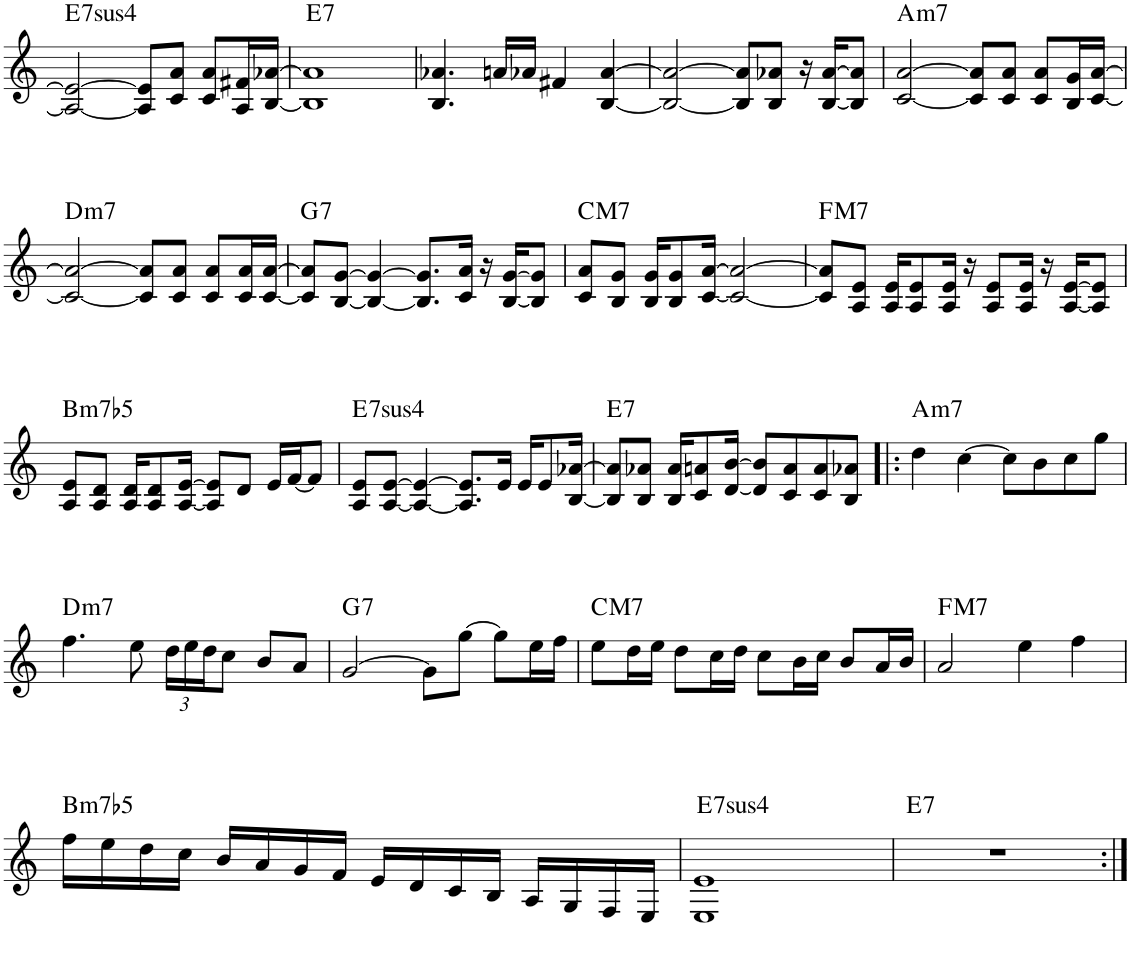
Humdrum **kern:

**kern	**harte
*part1	*part1
*staff1	*
*I"Piano	*
*I'Pno.	*
!!LO:PB:g=z
*clefG2	*
*k[]	*
*M4/4	*
=71	=71
!	!LO:H:kt=74
2A/_ 2e/_	E:sus4(7)
8A/] 8e/]L	.
8c/ 8a/J	.
8c/ 8a/L	.
16A/ 16f#X/L	.
[16B/ [16a-X/JJ	.
=72	=72
!	!LO:H:kt=7
1B] 1a-]	E:7
=73	=73
4.B/ 4.a-X/	.
16an/LL	.
16a-X/JJ	.
4f#X/	.
[4B/ [4a-/	.
=74	=74
2B/_ 2a-/_	.
8B/] 8a-/]L	.
8B/ 8a-X/J	.
16r	.
[16B/ [16a-/KL	.
8B/] 8a-/]J	.
=75	=75
!	!LO:H:kt=m7
[2c/ [2a/	A:min7
8c/] 8a/]L	.
8c/ 8a/J	.
8c/ 8a/L	.
16B/ 16g/L	.
[16c/ [16a/JJ	.
!!LO:LB:g=z
=76	=76
!	!LO:H:kt=m7
2c/_ 2a/_	D:min7
8c/] 8a/]L	.
8c/ 8a/J	.
8c/ 8a/L	.
16c/ 16a/L	.
[16c/ [16a/JJ	.
=77	=77
!	!LO:H:kt=7
8c/] 8a/]L	G:7
[8B/ [8g/J	.
4B/_ 4g/_	.
8.B/] 8.g/]L	.
16c/ 16a/Jk	.
16r	.
[16B/ [16g/KL	.
8B/] 8g/]J	.
=78	=78
!	!LO:H:kt=M7
8c/ 8a/L	C:maj7
8B/ 8g/J	.
16B/ 16g/KL	.
8B/ 8g/	.
[16c/ [16a/Jk	.
2c/_ 2a/_	.
=79	=79
!	!LO:H:kt=M7
8c/] 8a/]L	F:maj7
8A/ 8e/J	.
16A/ 16e/KL	.
8A/ 8e/	.
16A/ 16e/Jk	.
16r	.
8A/ 8e/L	.
16A/ 16e/Jk	.
16r	.
[16A/ [16e/KL	.
8A/] 8e/]J	.
!!LO:LB:g=z
=80	=80
!	!LO:H:kt=m7b5
8A/ 8e/L	B:hdim7
8A/ 8d/J	.
16A/ 16d/KL	.
8A/ 8d/	.
[16A/ [16e/Jk	.
8A/] 8e/]L	.
8d/J	.
16e/LL	.
[16f/J	.
8f/J]	.
=81	=81
!	!LO:H:kt=74
8A/ 8e/L	E:sus4(7)
[8A/ [8e/J	.
4A/_ 4e/_	.
8.A/] 8.e/]L	.
16e/Jk	.
16e/KL	.
8e/	.
[16B/ [16a-X/Jk	.
=82	=82
!	!LO:H:kt=7
8B/] 8a-/]L	E:7
8B/ 8a-X/J	.
16B/ 16a-/KL	.
8c/ 8an/	.
[16d/ [16b/Jk	.
8d/] 8b/]L	.
8c/ 8a/	.
8c/ 8a/	.
8B/ 8a-X/J	.
=83!|:	=83!|:
!	!LO:H:kt=m7
4dd\	A:min7
[4cc\	.
8cc\L]	.
8b\	.
8cc\	.
8gg\J	.
!!LO:LB:g=z
=84	=84
!	!LO:H:kt=m7
4.ff\	D:min7
8ee\	.
*Xbrackettup	*
24dd\LL	.
24ee\	.
24dd\J	.
8cc\J	.
8b/L	.
8a/J	.
=85	=85
!	!LO:H:kt=7
[2g/	G:7
8g\L]	.
[8gg\J	.
8gg\L]	.
16ee\L	.
16ff\JJ	.
=86	=86
!	!LO:H:kt=M7
8ee\L	C:maj7
16dd\L	.
16ee\JJ	.
8dd\L	.
16cc\L	.
16dd\JJ	.
8cc\L	.
16b\L	.
16cc\JJ	.
8b/L	.
16a/L	.
16b/JJ	.
=87	=87
!	!LO:H:kt=M7
2a/	F:maj7
4ee\	.
4ff\	.
!!LO:LB:g=z
=88	=88
!	!LO:H:kt=m7b5
16ff\LL	B:hdim7
16ee\	.
16dd\	.
16cc\JJ	.
16b/LL	.
16a/	.
16g/	.
16f/JJ	.
16e/LL	.
16d/	.
16c/	.
16B/JJ	.
16A/LL	.
16G/	.
16F/	.
16E/JJ	.
=89	=89
!	!LO:H:kt=74
1E 1e	E:sus4(7)
=90	=90
!	!LO:H:kt=7
1r	E:7
=:|!	=:|!
*-	*-
